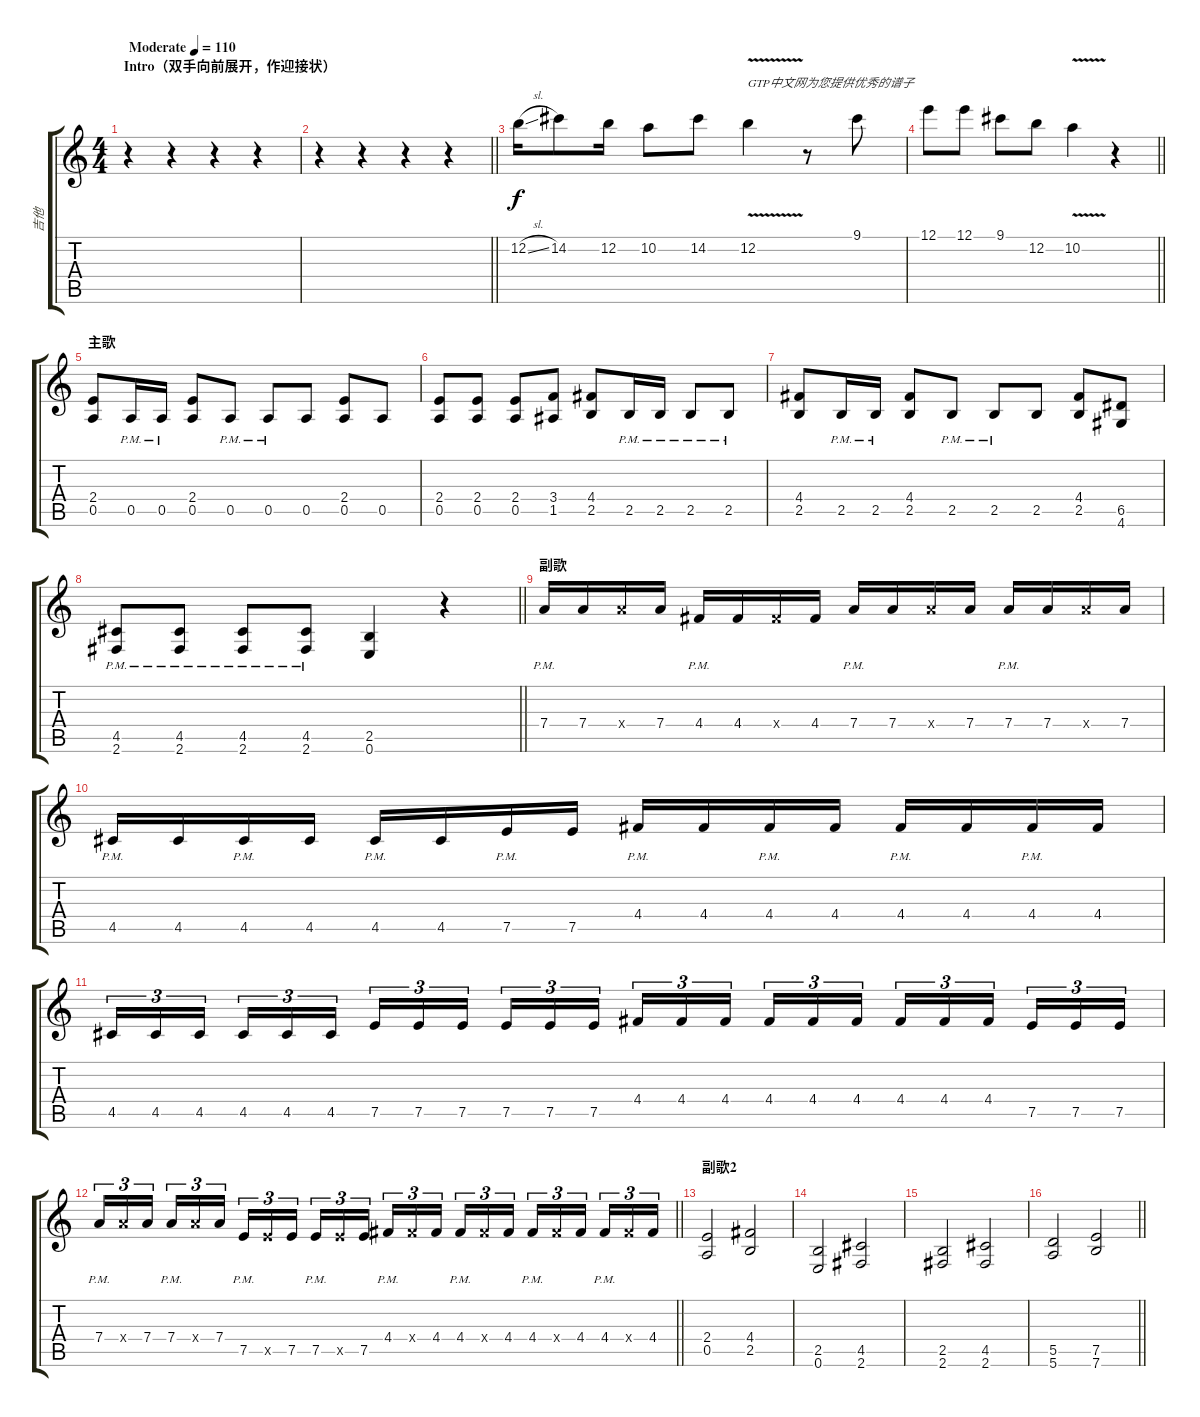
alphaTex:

\track ("吉他" "吉他") {instrument distortionguitar}
\staff {score tabs}
\tuning (E4 B3 G3 D3 A2 E2) {hide}
\ts (4 4)
\section ("" "Intro（双手向前展开，作迎接状）")
\tempo (110 "Moderate")
\clef g2
\ks c
r.4{dy f instrument distortionguitar} r.4 r.4 r.4 |
\barLineRight lightlight
r.4 r.4 r.4 r.4 |
\section ("" "")
12.2{sl}.16 14.2.8 12.2.16 10.2.8 14.2.8 12.2{v}.4{txt "GTP中文网为您提供优秀的谱子"} r.8 9.1.8 |
\barLineRight lightlight
12.1.8 12.1.8 9.1.8 12.2.8 10.2{v}.4 r.4 |
\section ("" "主歌")
(2.4 0.5).8 0.5{pm}.16 0.5{pm}.16 (2.4 0.5).8 0.5{pm}.8 0.5{pm}.8 0.5.8 (2.4 0.5).8 0.5.8 |
(2.4 0.5).8 (2.4 0.5).8 (2.4 0.5).8 (3.4 1.5).8 (4.4 2.5).8 2.5{pm}.16 2.5{pm}.16 2.5{pm}.8 2.5{pm}.8 |
(4.4 2.5).8 2.5{pm}.16 2.5{pm}.16 (4.4 2.5).8 2.5{pm}.8 2.5{pm}.8 2.5.8 (4.4 2.5).8 (6.5 4.6).8 |
\barLineRight lightlight
(4.5{pm} 2.6{pm}).8 (4.5{pm} 2.6{pm}).8 (4.5{pm} 2.6{pm}).8 (4.5{pm} 2.6{pm}).8 (2.5 0.6).4 r.4 |
\section ("" "副歌")
7.4{pm}.16 7.4.16 7.4{x}.16 7.4.16 4.4{pm}.16 4.4.16 4.4{x}.16 4.4.16 7.4{pm}.16 7.4.16 7.4{x}.16 7.4.16 7.4{pm}.16 7.4.16 7.4{x}.16 7.4.16 |
4.5{pm}.16 4.5.16 4.5{pm}.16 4.5.16 4.5{pm}.16 4.5.16 7.5{pm}.16 7.5.16 4.4{pm}.16 4.4.16 4.4{pm}.16 4.4.16 4.4{pm}.16 4.4.16 4.4{pm}.16 4.4.16 |
4.5.16{tu (3 2)} 4.5.16{tu (3 2)} 4.5.16{tu (3 2) beam splitsecondary} 4.5.16{tu (3 2)} 4.5.16{tu (3 2)} 4.5.16{tu (3 2)} 7.5.16{tu (3 2)} 7.5.16{tu (3 2)} 7.5.16{tu (3 2) beam splitsecondary} 7.5.16{tu (3 2)} 7.5.16{tu (3 2)} 7.5.16{tu (3 2)} 4.4.16{tu (3 2)} 4.4.16{tu (3 2)} 4.4.16{tu (3 2) beam splitsecondary} 4.4.16{tu (3 2)} 4.4.16{tu (3 2)} 4.4.16{tu (3 2)} 4.4.16{tu (3 2)} 4.4.16{tu (3 2)} 4.4.16{tu (3 2) beam splitsecondary} 7.5.16{tu (3 2)} 7.5.16{tu (3 2)} 7.5.16{tu (3 2)} |
\barLineRight lightlight
7.4{pm}.16{tu (3 2)} 7.4{x}.16{tu (3 2)} 7.4.16{tu (3 2) beam splitsecondary} 7.4{pm}.16{tu (3 2)} 7.4{x}.16{tu (3 2)} 7.4.16{tu (3 2)} 7.5{pm}.16{tu (3 2)} 7.5{x}.16{tu (3 2)} 7.5.16{tu (3 2) beam splitsecondary} 7.5{pm}.16{tu (3 2)} 7.5{x}.16{tu (3 2)} 7.5.16{tu (3 2)} 4.4{pm}.16{tu (3 2)} 4.4{x}.16{tu (3 2)} 4.4.16{tu (3 2) beam splitsecondary} 4.4{pm}.16{tu (3 2)} 4.4{x}.16{tu (3 2)} 4.4.16{tu (3 2)} 4.4{pm}.16{tu (3 2)} 4.4{x}.16{tu (3 2)} 4.4.16{tu (3 2) beam splitsecondary} 4.4{pm}.16{tu (3 2)} 4.4{x}.16{tu (3 2)} 4.4.16{tu (3 2)} |
\section ("" "副歌2")
(2.4 0.5).2 (4.4 2.5).2 |
(2.5 0.6).2 (4.5 2.6).2 |
(2.5 2.6).2 (4.5 2.6).2 |
\barLineRight lightlight
(5.5 5.6).2 (7.5 7.6).2
